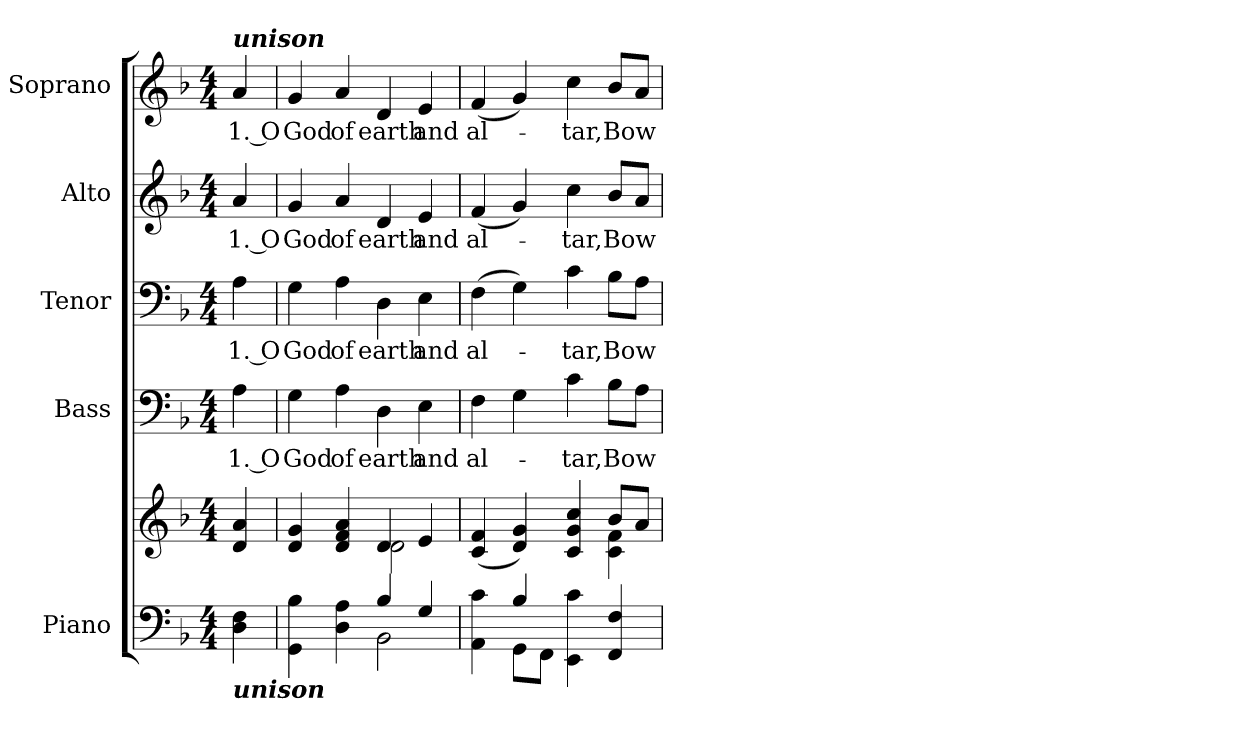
**kern	**kern	**kern	**text	**kern	**text	**kern	**text	**kern	**text
*part5	*part5	*part4	*part4	*part3	*part3	*part2	*part2	*part1	*part1
*staff6	*staff5	*staff4	*staff4	*staff3	*staff3	*staff2	*staff2	*staff1	*staff1
*I"Piano	*	*I"Bass	*	*I"Tenor	*	*I"Alto	*	*I"Soprano	*
*I'Pno.	*	*I'B.	*	*I'T.	*	*I'A.	*	*I'S.	*
!!LO:PB:g=z
*clefF4	*clefG2	*clefF4	*	*clefF4	*	*clefG2	*	*clefG2	*
*k[b-]	*k[b-]	*k[b-]	*	*k[b-]	*	*k[b-]	*	*k[b-]	*
*F:	*F:	*F:	*	*F:	*	*F:	*	*F:	*
*M4/4	*M4/4	*M4/4	*	*M4/4	*	*M4/4	*	*M4/4	*
*MM130	*MM130	*MM130	*	*MM130	*	*MM130	*	*MM130	*
=	=	=	=	=	=	=	=	=	=
!	!	!	!LO:LY:b:color=#000000	!	!	!	!	!	!
!	!	!	!	!	!LO:LY:b:color=#000000	!	!	!	!
!	!	!	!	!	!	!	!LO:LY:b:color=#000000	!	!
!	!	!	!	!	!	!	!	!LO:TX:a:Bi:t=unison	!
!LO:TX:b:Bi:t=unison	!	!	!	!	!	!	!	!	!
!	!	!	!	!	!	!	!	!	!LO:LY:b:color=#000000
4Di\ 4Fi	4di/ 4ai	4Ai\	1. O	4Ai\	1. O	4ai/	1. O	4ai/	1. O
=1	=1	=1	=1	=1	=1	=1	=1	=1	=1
*^	*^	*	*	*	*	*	*	*	*
!	!	!	!	!	!LO:LY:b:color=#000000	!	!	!	!	!	!
!	!	!	!	!	!	!	!LO:LY:b:color=#000000	!	!	!	!
!	!	!	!	!	!	!	!	!	!LO:LY:b:color=#000000	!	!
!	!	!	!	!	!	!	!	!	!	!	!LO:LY:b:color=#000000
4GGi\ 4B-i	2ryy	4di/ 4gi	2ryy	4Gi\	God	4Gi\	God	4gi/	God	4gi/	God
!	!	!	!	!	!LO:LY:b:color=#000000	!	!	!	!	!	!
!	!	!	!	!	!	!	!LO:LY:b:color=#000000	!	!	!	!
!	!	!	!	!	!	!	!	!	!LO:LY:b:color=#000000	!	!
!	!	!	!	!	!	!	!	!	!	!	!LO:LY:b:color=#000000
4Di\ 4Ai	.	4di/ 4fi 4ai	.	4Ai\	of	4Ai\	of	4ai/	of	4ai/	of
!	!	!	!	!	!LO:LY:b:color=#000000	!	!	!	!	!	!
!	!	!	!	!	!	!	!LO:LY:b:color=#000000	!	!	!	!
!	!	!	!	!	!	!	!	!	!LO:LY:b:color=#000000	!	!
!	!	!	!	!	!	!	!	!	!	!	!LO:LY:b:color=#000000
4B-i/	2BB-i\	4di/	2di\	4Di\	earth	4Di\	earth	4di/	earth	4di/	earth
!	!	!	!	!	!LO:LY:b:color=#000000	!	!	!	!	!	!
!	!	!	!	!	!	!	!LO:LY:b:color=#000000	!	!	!	!
!	!	!	!	!	!	!	!	!	!LO:LY:b:color=#000000	!	!
!	!	!	!	!	!	!	!	!	!	!	!LO:LY:b:color=#000000
4Gi/	.	4ei/	.	4Ei\	and	4Ei\	and	4ei/	and	4ei/	and
=2	=2	=2	=2	=2	=2	=2	=2	=2	=2	=2	=2
!	!	!	!	!	!LO:LY:b:color=#000000	!	!	!	!	!	!
!	!	!	!	!	!	!	!LO:LY:b:color=#000000	!	!	!	!
!	!	!	!	!	!	!	!	!	!LO:LY:b:color=#000000	!	!
!	!	!	!	!	!	!	!	!	!	!	!LO:LY:b:color=#000000
4AAi\ 4ci	4ryy	(4ci/ 4fi	2ryy	4Fi\	al-	(4Fi\	al-	(4fi/	al-	(4fi/	al-
4B-i/	8GGi\L	4di/ 4gi)	.	4Gi\	.	4Gi\)	.	4gi/)	.	4gi/)	.
.	8FFi\J	.	.	.	.	.	.	.	.	.	.
!	!	!	!	!	!LO:LY:b:color=#000000	!	!	!	!	!	!
!	!	!	!	!	!	!	!LO:LY:b:color=#000000	!	!	!	!
!	!	!	!	!	!	!	!	!	!LO:LY:b:color=#000000	!	!
!	!	!	!	!	!	!	!	!	!	!	!LO:LY:b:color=#000000
4EEi\ 4ci	2ryy	4ci/ 4gi 4cci	4ryy	4ci\	-tar,	4ci\	-tar,	4cci\	-tar,	4cci\	-tar,
!	!	!	!	!	!LO:LY:b:color=#000000	!	!	!	!	!	!
!	!	!	!	!	!	!	!LO:LY:b:color=#000000	!	!	!	!
!	!	!	!	!	!	!	!	!	!LO:LY:b:color=#000000	!	!
!	!	!	!	!	!	!	!	!	!	!	!LO:LY:b:color=#000000
4FFi/ 4Fi	.	8b-i/L	4ci\ 4fi	8B-i\L	Bow	8B-i\L	Bow	8b-i/L	Bow	8b-i/L	Bow
.	.	8ai/J	.	8Ai\J	.	8Ai\J	.	8ai/J	.	8ai/J	.
*v	*v	*	*	*	*	*	*	*	*	*	*
*	*v	*v	*	*	*	*	*	*	*	*
=	=	=	=	=	=	=	=	=	=
*-	*-	*-	*-	*-	*-	*-	*-	*-	*-
